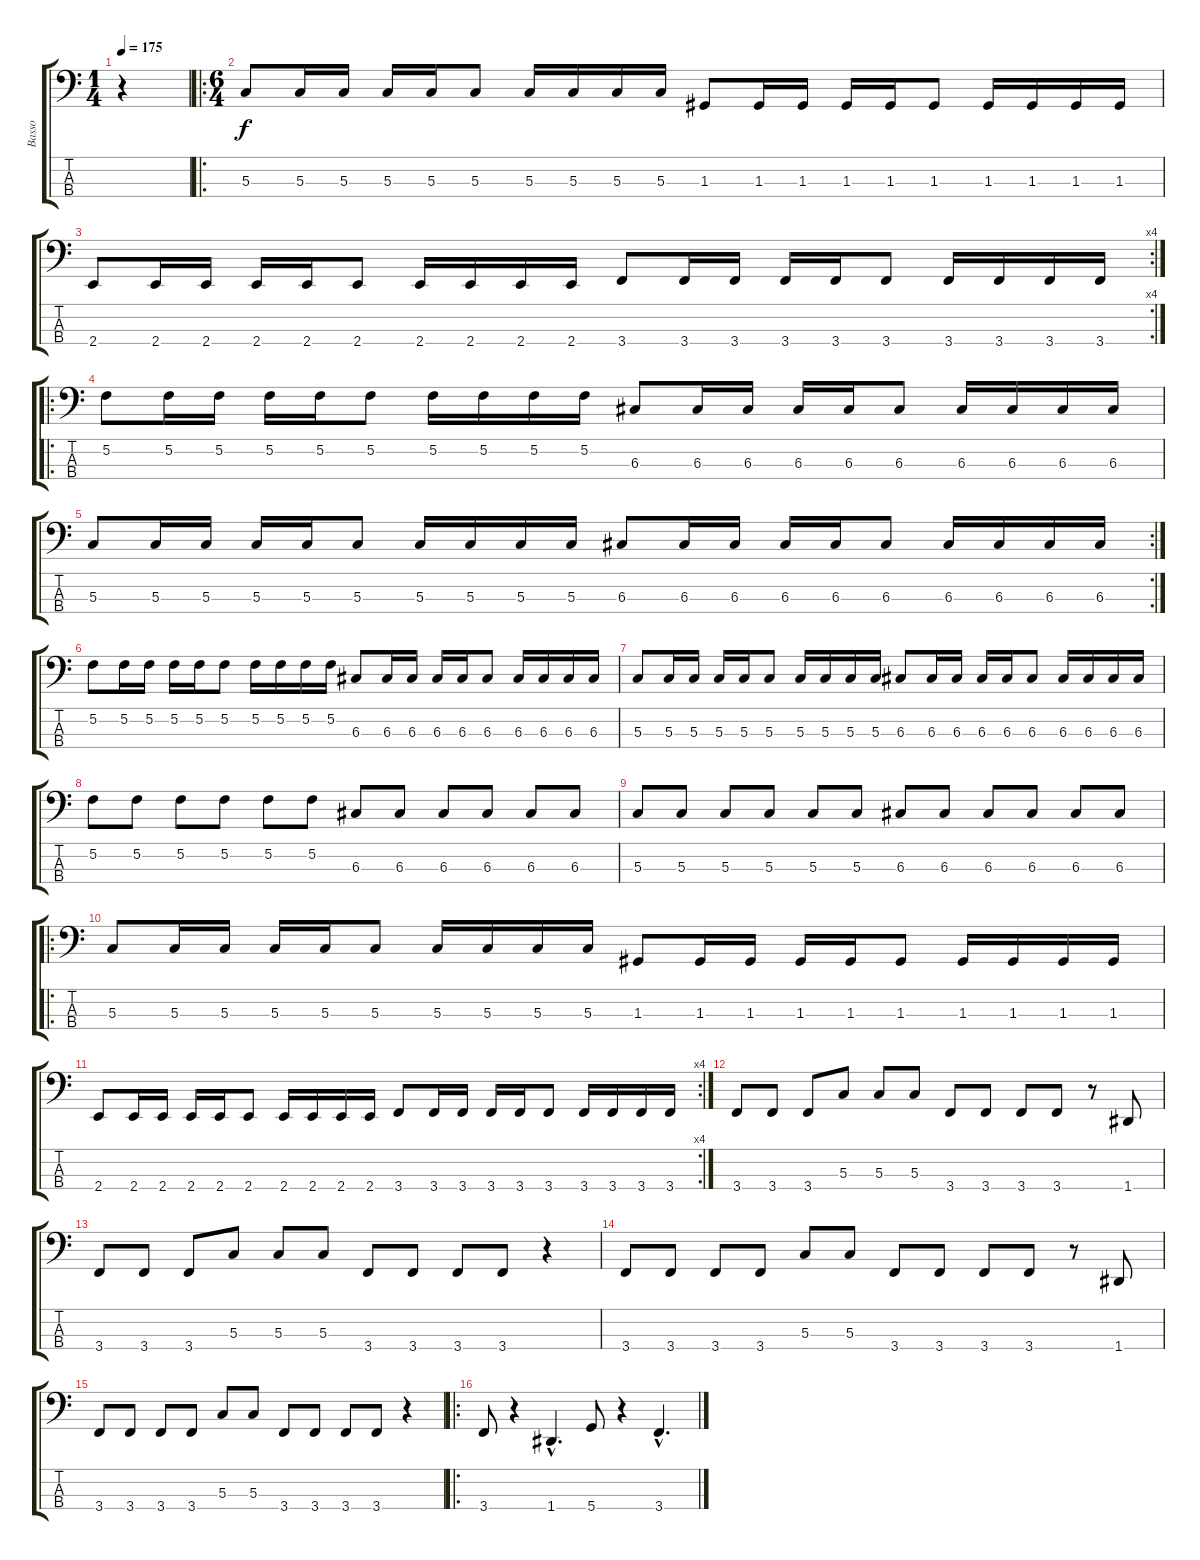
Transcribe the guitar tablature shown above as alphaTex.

\track ("Basso" "Basso") {instrument electricbasspick}
\staff {score tabs}
\tuning (F2 C2 G1 D1) {hide}
\ts (1 4)
\tempo 175
\clef f4
\ks c
r.4{dy f instrument electricbasspick} |
\ro
\ts (6 4)
5.3.8 5.3.16 5.3.16 5.3.16 5.3.16 5.3.8 5.3.16 5.3.16 5.3.16 5.3.16 1.3.8 1.3.16 1.3.16 1.3.16 1.3.16 1.3.8 1.3.16 1.3.16 1.3.16 1.3.16 |
\rc 4
2.4.8 2.4.16 2.4.16 2.4.16 2.4.16 2.4.8 2.4.16 2.4.16 2.4.16 2.4.16 3.4.8 3.4.16 3.4.16 3.4.16 3.4.16 3.4.8 3.4.16 3.4.16 3.4.16 3.4.16 |
\ro
5.2.8 5.2.16 5.2.16 5.2.16 5.2.16 5.2.8 5.2.16 5.2.16 5.2.16 5.2.16 6.3.8 6.3.16 6.3.16 6.3.16 6.3.16 6.3.8 6.3.16 6.3.16 6.3.16 6.3.16 |
\rc 2
5.3.8 5.3.16 5.3.16 5.3.16 5.3.16 5.3.8 5.3.16 5.3.16 5.3.16 5.3.16 6.3.8 6.3.16 6.3.16 6.3.16 6.3.16 6.3.8 6.3.16 6.3.16 6.3.16 6.3.16 |
5.2.8 5.2.16 5.2.16 5.2.16 5.2.16 5.2.8 5.2.16 5.2.16 5.2.16 5.2.16 6.3.8 6.3.16 6.3.16 6.3.16 6.3.16 6.3.8 6.3.16 6.3.16 6.3.16 6.3.16 |
5.3.8 5.3.16 5.3.16 5.3.16 5.3.16 5.3.8 5.3.16 5.3.16 5.3.16 5.3.16 6.3.8 6.3.16 6.3.16 6.3.16 6.3.16 6.3.8 6.3.16 6.3.16 6.3.16 6.3.16 |
5.2.8 5.2.8 5.2.8 5.2.8 5.2.8 5.2.8 6.3.8 6.3.8 6.3.8 6.3.8 6.3.8 6.3.8 |
5.3.8 5.3.8 5.3.8 5.3.8 5.3.8 5.3.8 6.3.8 6.3.8 6.3.8 6.3.8 6.3.8 6.3.8 |
\ro
5.3.8 5.3.16 5.3.16 5.3.16 5.3.16 5.3.8 5.3.16 5.3.16 5.3.16 5.3.16 1.3.8 1.3.16 1.3.16 1.3.16 1.3.16 1.3.8 1.3.16 1.3.16 1.3.16 1.3.16 |
\rc 4
2.4.8 2.4.16 2.4.16 2.4.16 2.4.16 2.4.8 2.4.16 2.4.16 2.4.16 2.4.16 3.4.8 3.4.16 3.4.16 3.4.16 3.4.16 3.4.8 3.4.16 3.4.16 3.4.16 3.4.16 |
3.4.8 3.4.8 3.4.8 5.3.8 5.3.8 5.3.8 3.4.8 3.4.8 3.4.8 3.4.8 r.8 1.4.8 |
3.4.8 3.4.8 3.4.8 5.3.8 5.3.8 5.3.8 3.4.8 3.4.8 3.4.8 3.4.8 r.4 |
3.4.8 3.4.8 3.4.8 3.4.8 5.3.8 5.3.8 3.4.8 3.4.8 3.4.8 3.4.8 r.8 1.4.8 |
3.4.8 3.4.8 3.4.8 3.4.8 5.3.8 5.3.8 3.4.8 3.4.8 3.4.8 3.4.8 r.4 |
\ro
3.4.8 r.4 1.4{hac}.4{d} 5.4.8 r.4 3.4{hac}.4{d}
